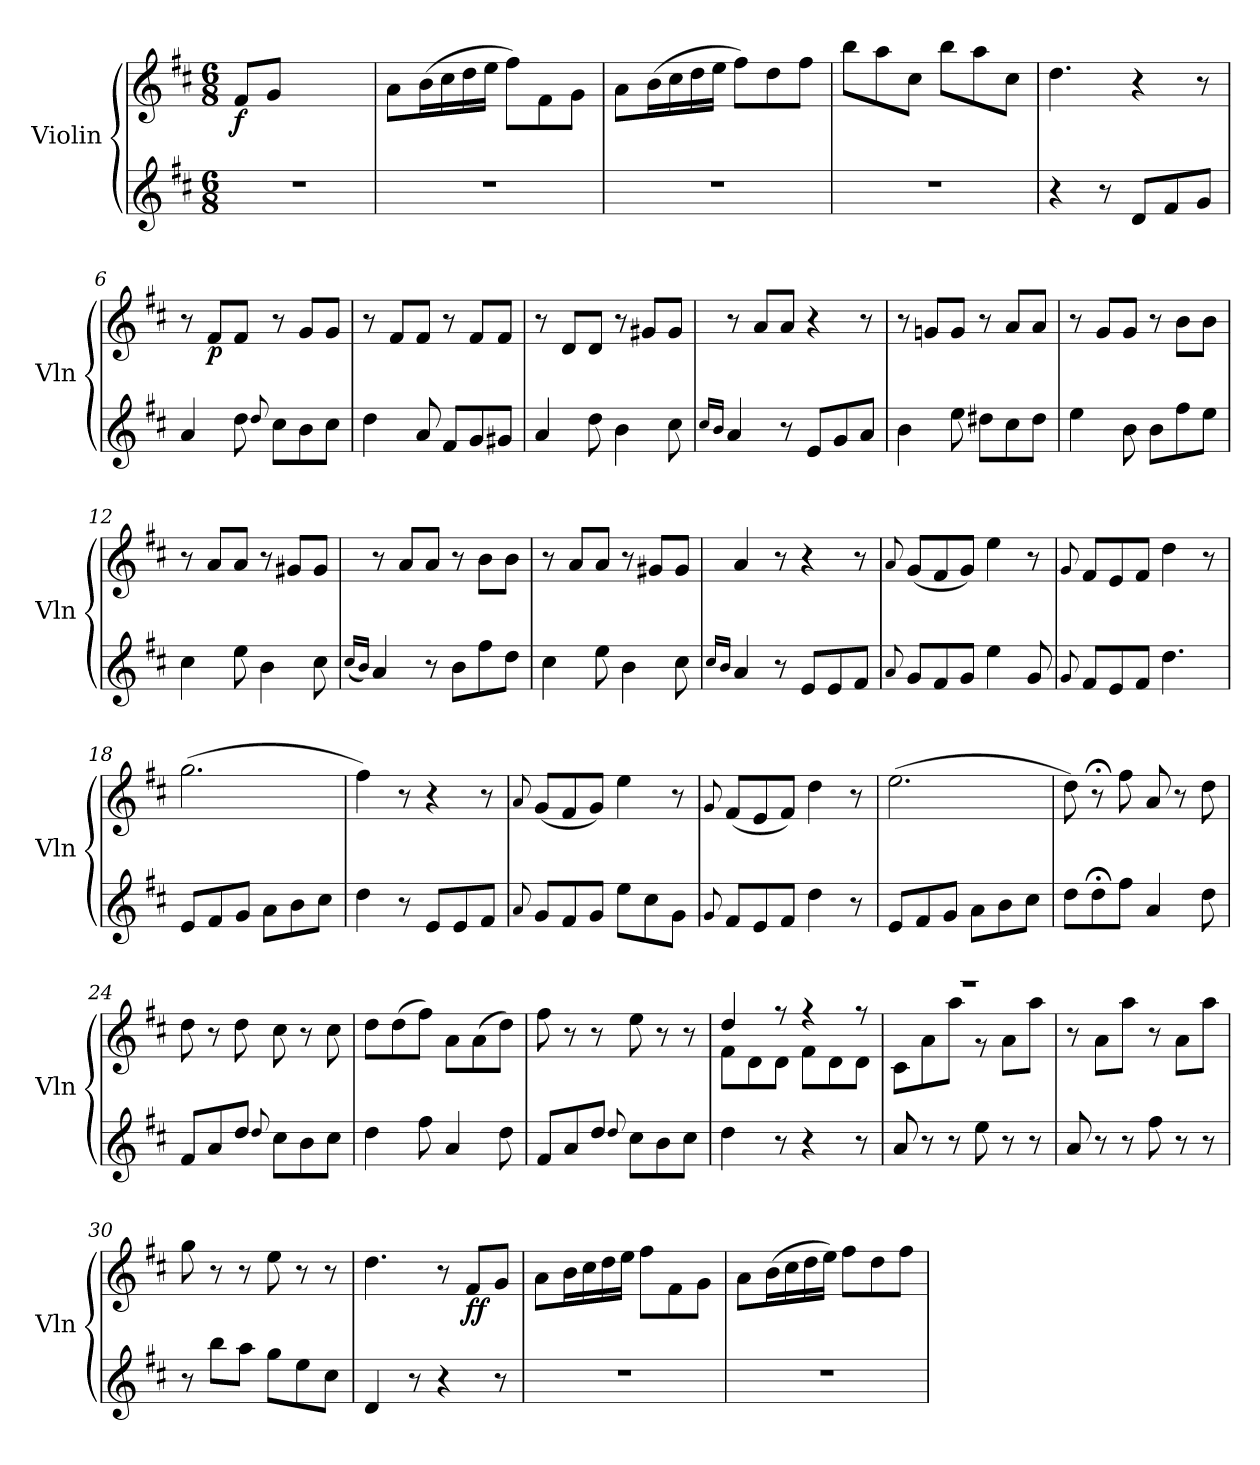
**kern	**kern	**dynam
*part2	*part1	*part1
*staff2	*staff1	*staff1
*I"Violin	*I"Violin	*
*I'Vln	*I'Vln	*
*clefG2	*clefG2	*
*k[f#c#]	*k[f#c#]	*
*M6/8	*M6/8	*
=1	=1	=1
!	!	!LO:DY:b
2.r	8f#/L	f
.	8g/J	.
.	2ryy	.
=2	=2	=2
2.r	8a\L	.
.	(>16b\L	.
.	16cc#\	.
.	16dd\	.
.	16ee\JJ	.
.	8ff#\L)	.
.	8f#\	.
.	8g\J	.
=3	=3	=3
2.r	8a\L	.
.	(>16b\L	.
.	16cc#\	.
.	16dd\	.
.	16ee\JJ	.
.	8ff#\L)	.
.	8dd\	.
.	8ff#\J	.
=4	=4	=4
2.r	8bb\L	.
.	8aa\	.
.	8cc#\J	.
.	8bb\L	.
.	8aa\	.
.	8cc#\J	.
=5	=5	=5
4r	4.dd\	.
8r	.	.
8d/L	4r	.
8f#/	.	.
8g/J	8r	.
!!LO:LB:g=z
=6	=6	=6
4a/	8r	.
!	!	!LO:DY:b
.	8f#/L	p
8dd\	8f#/J	.
8qqdd/	.	.
8cc#\L	8r	.
8b\	8g/L	.
8cc#\J	8g/J	.
=7	=7	=7
4dd\	8r	.
.	8f#/L	.
8a/	8f#/J	.
8f#/L	8r	.
8g/	8f#/L	.
8g#X/J	8f#/J	.
=8	=8	=8
4a/	8r	.
.	8d/L	.
8dd\	8d/J	.
4b\	8r	.
.	8g#X/L	.
8cc#\	8g#/J	.
=9	=9	=9
16qqcc#/LL	.	.
16qqb/JJ	.	.
4a/	8r	.
.	8a/L	.
8r	8a/J	.
8e/L	4r	.
8g/	.	.
8a/J	8r	.
=10	=10	=10
4b\	8r	.
.	8gn/L	.
8ee\	8g/J	.
8dd#X\L	8r	.
8cc#\	8a/L	.
8dd#\J	8a/J	.
!!LO:LB:g=z
=11	=11	=11
4ee\	8r	.
.	8g/L	.
8b\	8g/J	.
8b\L	8r	.
8ff#\	8b\L	.
8ee\J	8b\J	.
=12	=12	=12
4cc#\	8r	.
.	8a/L	.
8ee\	8a/J	.
4b\	8r	.
.	8g#X/L	.
8cc#\	8g#/J	.
=13	=13	=13
(<16qqcc#/LL	.	.
16qqb/JJ)	.	.
4a/	8r	.
.	8a/L	.
8r	8a/J	.
8b\L	8r	.
8ff#\	8b\L	.
8dd\J	8b\J	.
=14	=14	=14
4cc#\	8r	.
.	8a/L	.
8ee\	8a/J	.
4b\	8r	.
.	8g#X/L	.
8cc#\	8g#/J	.
=15	=15	=15
16qqcc#/LL	.	.
16qqb/JJ	.	.
4a/	4a/	.
8r	8r	.
8e/L	4r	.
8e/	.	.
8f#/J	8r	.
!!LO:LB:g=z
=16	=16	=16
8qqa/	8qqa/	.
8g/L	(<8g/L	.
8f#/	8f#/	.
8g/J	8g/J)	.
4ee\	4ee\	.
8g/	8r	.
=17	=17	=17
8qqg/	8qqg/	.
8f#/L	8f#/L	.
8e/	8e/	.
8f#/J	8f#/J	.
4.dd\	4dd\	.
.	8r	.
=18	=18	=18
8e/L	(>2.gg\	.
8f#/	.	.
8g/J	.	.
8a\L	.	.
8b\	.	.
8cc#\J	.	.
=19	=19	=19
4dd\	4ff#\)	.
8r	8r	.
8e/L	4r	.
8e/	.	.
8f#/J	8r	.
=20	=20	=20
8qqa/	8qqa/	.
8g/L	(<8g/L	.
8f#/	8f#/	.
8g/J	8g/J)	.
8ee\L	4ee\	.
8cc#\	.	.
8g\J	8r	.
=21	=21	=21
8qqg/	8qqg/	.
8f#/L	(<8f#/L	.
8e/	8e/	.
8f#/J	8f#/J)	.
4dd\	4dd\	.
8r	8r	.
!!LO:LB:g=z
=22	=22	=22
8e/L	(>2.ee\	.
8f#/	.	.
8g/J	.	.
8a\L	.	.
8b\	.	.
8cc#\J	.	.
=23	=23	=23
8dd\L	8dd\)	.
8dd;<\	8r;<	.
8ff#\J	8ff#\	.
4a/	8a/	.
.	8r	.
8dd\	8dd\	.
=24	=24	=24
8f#/L	8dd\	.
8a/	8r	.
8dd/J	8dd\	.
8qqdd/	.	.
8cc#\L	8cc#\	.
8b\	8r	.
8cc#\J	8cc#\	.
=25	=25	=25
4dd\	8dd\L	.
.	(>8dd\	.
8ff#\	8ff#\J)	.
4a/	8a\L	.
.	(>8a\	.
8dd\	8dd\J)	.
=26	=26	=26
8f#/L	8ff#\	.
8a/	8r	.
8dd/J	8r	.
8qqdd/	.	.
8cc#\L	8ee\	.
8b\	8r	.
8cc#\J	8r	.
!!LO:PB:g=z
=27	=27	=27
*	*^	*
4dd\	4dd/	8f#\L	.
.	.	8d\	.
8r	8r	8d\J	.
4r	4r	8f#\L	.
.	.	8d\	.
8r	8r	8d\J	.
=28	=28	=28	=28
8a/	2.r	8c#\L	.
8r	.	8a\	.
8r	.	8aa\J	.
8ee\	.	8r	.
8r	.	8a\L	.
8r	.	8aa\J	.
*	*v	*v	*
=29	=29	=29
8a/	8r	.
8r	8a\L	.
8r	8aa\J	.
8ff#\	8r	.
8r	8a\L	.
8r	8aa\J	.
=30	=30	=30
8r	8gg\	.
8bb\L	8r	.
8aa\J	8r	.
8gg\L	8ee\	.
8ee\	8r	.
8cc#\J	8r	.
=31	=31	=31
4d/	4.dd\	.
8r	.	.
4r	8r	.
!	!	!LO:DY:b
.	8f#/L	ff
8r	8g/J	.
!!LO:PB:g=z
=32	=32	=32
2.r	8a\L	.
.	16b\L	.
.	16cc#\	.
.	16dd\	.
.	16ee\JJ	.
.	8ff#\L	.
.	8f#\	.
.	8g\J	.
=33	=33	=33
2.r	8a\L	.
.	(>16b\L	.
.	16cc#\	.
.	16dd\	.
.	16ee\JJ)	.
.	8ff#\L	.
.	8dd\	.
.	8ff#\J	.
=	=	=
*-	*-	*-
